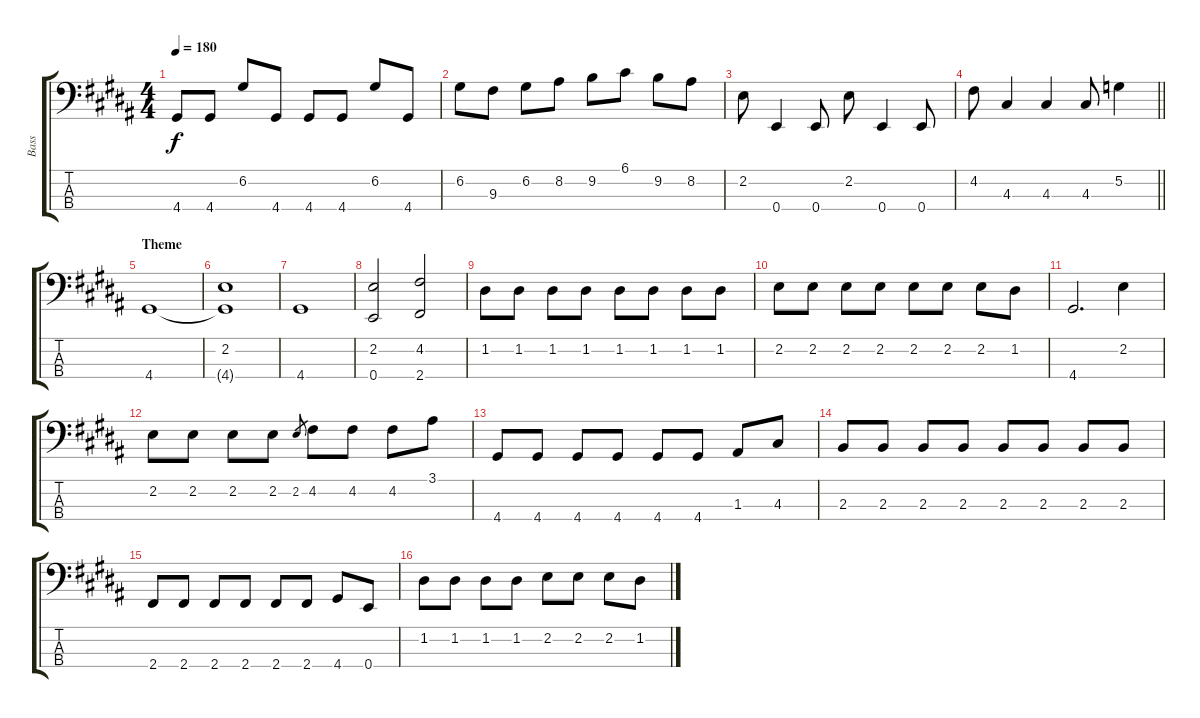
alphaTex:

\track ("Bass" "Bass") {instrument electricbassfinger}
\staff {score tabs}
\tuning (G2 D2 A1 E1) {hide}
\ts (4 4)
\tempo 180
\clef f4
\ks g#minor
4.4.8{dy f} 4.4.8 6.2.8 4.4.8 4.4.8 4.4.8 6.2.8 4.4.8 |
6.2.8 9.3.8 6.2.8 8.2.8 9.2.8 6.1.8 9.2.8 8.2.8 |
2.2.8 0.4.4 0.4.8 2.2.8 0.4.4 0.4.8 |
\barLineRight lightlight
4.2.8 4.3.4 4.3.4 4.3.8 5.2.4 |
\section ("" "Theme")
4.4.1 |
(2.2 4.4{t}).1 |
4.4.1 |
(2.2 0.4).2 (4.2 2.4).2 |
1.2.8 1.2.8 1.2.8 1.2.8 1.2.8 1.2.8 1.2.8 1.2.8 |
2.2.8 2.2.8 2.2.8 2.2.8 2.2.8 2.2.8 2.2.8 1.2.8 |
4.4.2{d} 2.2.4 |
2.2.8 2.2.8 2.2.8 2.2.8 2.2.8{gr} 4.2.8 4.2.8 4.2.8 3.1.8 |
4.4.8 4.4.8 4.4.8 4.4.8 4.4.8 4.4.8 1.3.8 4.3.8 |
2.3.8 2.3.8 2.3.8 2.3.8 2.3.8 2.3.8 2.3.8 2.3.8 |
2.4.8 2.4.8 2.4.8 2.4.8 2.4.8 2.4.8 4.4.8 0.4.8 |
1.2.8 1.2.8 1.2.8 1.2.8 2.2.8 2.2.8 2.2.8 1.2.8
